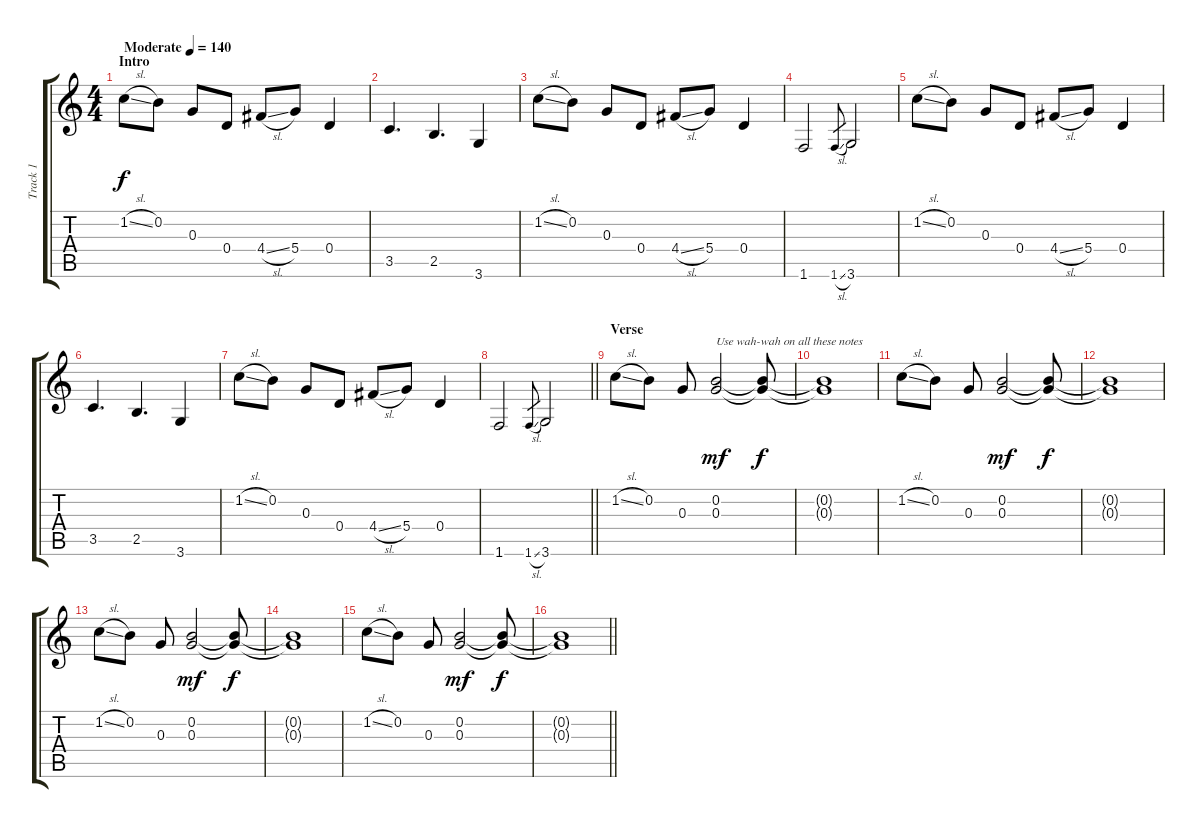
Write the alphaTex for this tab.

\track ("Track 1" "Track 1") {instrument overdrivenguitar}
\staff {score tabs}
\tuning (E4 B3 G3 D3 A2 E2) {hide}
\ts (4 4)
\section ("" "Intro")
\tempo (140 "Moderate")
\clef g2
\ks c
1.2{sl}.8{dy f instrument overdrivenguitar} 0.2.8 0.3.8 0.4.8 4.4{sl}.8 5.4.8 0.4.4 |
3.5.4{d} 2.5.4{d} 3.6.4 |
1.2{sl}.8 0.2.8 0.3.8 0.4.8 4.4{sl}.8 5.4.8 0.4.4 |
1.6.2 1.6{sl}.8{gr} 3.6.2 |
1.2{sl}.8 0.2.8 0.3.8 0.4.8 4.4{sl}.8 5.4.8 0.4.4 |
3.5.4{d} 2.5.4{d} 3.6.4 |
1.2{sl}.8 0.2.8 0.3.8 0.4.8 4.4{sl}.8 5.4.8 0.4.4 |
\barLineRight lightlight
1.6.2 1.6{sl}.8{gr} 3.6.2 |
\section ("" "Verse")
1.2{sl}.8 0.2.8 0.3.8 (0.2 0.3).2{txt "Use wah-wah on all these notes" dy mf} (0.2{t} 0.3{t}).8{dy f} |
(0.2{t} 0.3{t}).1 |
1.2{sl}.8 0.2.8 0.3.8 (0.2 0.3).2{dy mf} (0.2{t} 0.3{t}).8{dy f} |
(0.2{t} 0.3{t}).1 |
1.2{sl}.8 0.2.8 0.3.8 (0.2 0.3).2{dy mf} (0.2{t} 0.3{t}).8{dy f} |
(0.2{t} 0.3{t}).1 |
1.2{sl}.8 0.2.8 0.3.8 (0.2 0.3).2{dy mf} (0.2{t} 0.3{t}).8{dy f} |
\barLineRight lightlight
(0.2{t} 0.3{t}).1
